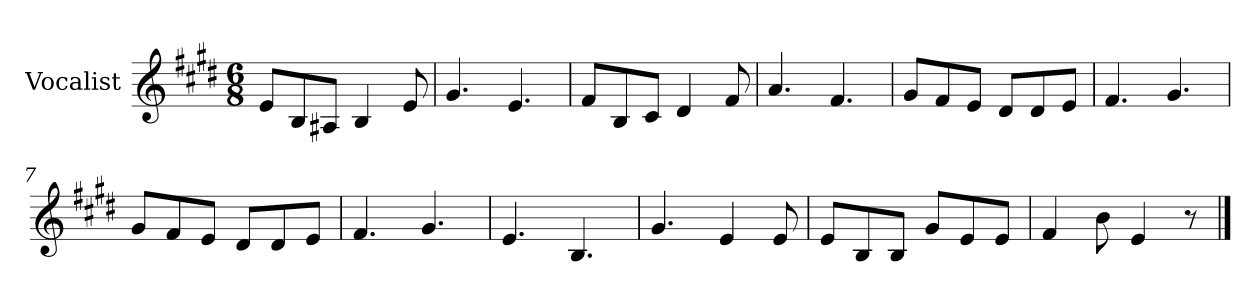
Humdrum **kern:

**kern
*part1
*staff1
*I"Vocalist
*k[f#c#g#d#]
*E:
*M6/8
=1
8eL
8B
8A#XJ
4B
8e
=2
4.g#
4.e
=3
8f#L
8B
8c#J
4d#
8f#
=4
4.a
4.f#
=5
8g#L
8f#
8eJ
8d#L
8d#
8eJ
=6
4.f#
4.g#
=7
8g#L
8f#
8eJ
8d#L
8d#
8eJ
=8
4.f#
4.g#
=9
4.e
4.B
=10
4.g#
4e
8e
=11
8eL
8B
8BJ
8g#L
8e
8eJ
=12
4f#
8b
4e
8r
==
*-
